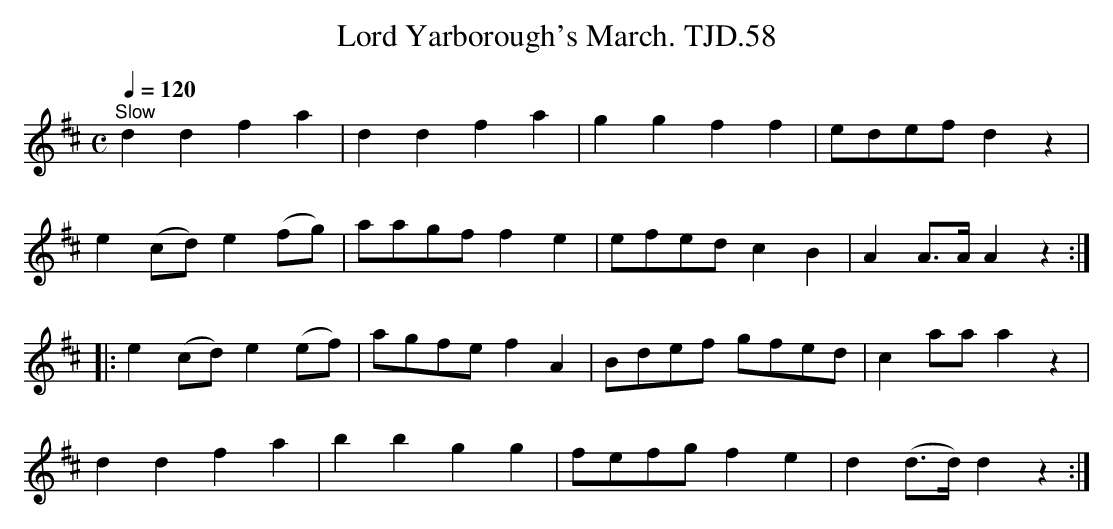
X:1
T:Lord Yarborough's March. TJD.58
M:C
L:1/4
Q:1/4=120
K:D major
"^Slow"ddfa|ddfa|ggff|e/d/e/f/dz|!
e(c/d/)e(f/g/)|a/a/g/f/fe|e/f/e/d/cB|AA/>A/Az:|!
|:e(c/d/)e(e/f/)|a/g/f/e/fA|B/d/e/f/ g/f/e/d/|ca/a/az|!
ddfa|bbgg|f/e/f/g/fe|d(d/>d/)dz:|]
